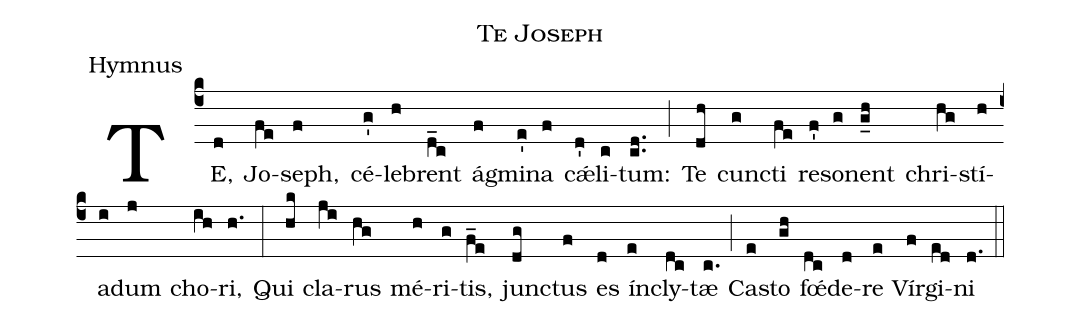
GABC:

name:Te Joseph;
office-part:Hymnus;
%%
(c4) TE,(d) Jo(fe)seph,(f) cé(g')le(h)brent(d_c) ág(f)mi(e')na(f) c<sp>'ae</sp>(d')li(c)tum:(c.d.) (;) Te(dh) cun(g)cti(fe) re(f')so(g)nent(g_h) chri(hg)stí(h)a(i)dum(j) cho(ih)ri,(h.) (:) Qui(hk) cla(ji)rus(hg) mé(h)ri(g)tis,(f_e) jun(dg)ctus(f) es(d) ín(e)cly(dc)tæ(c.) (;) Ca(e)sto(gh) f<sp>'oe</sp>(dc)de(d)re(e) Vír(f)gi(ed)ni(d.) (::)
